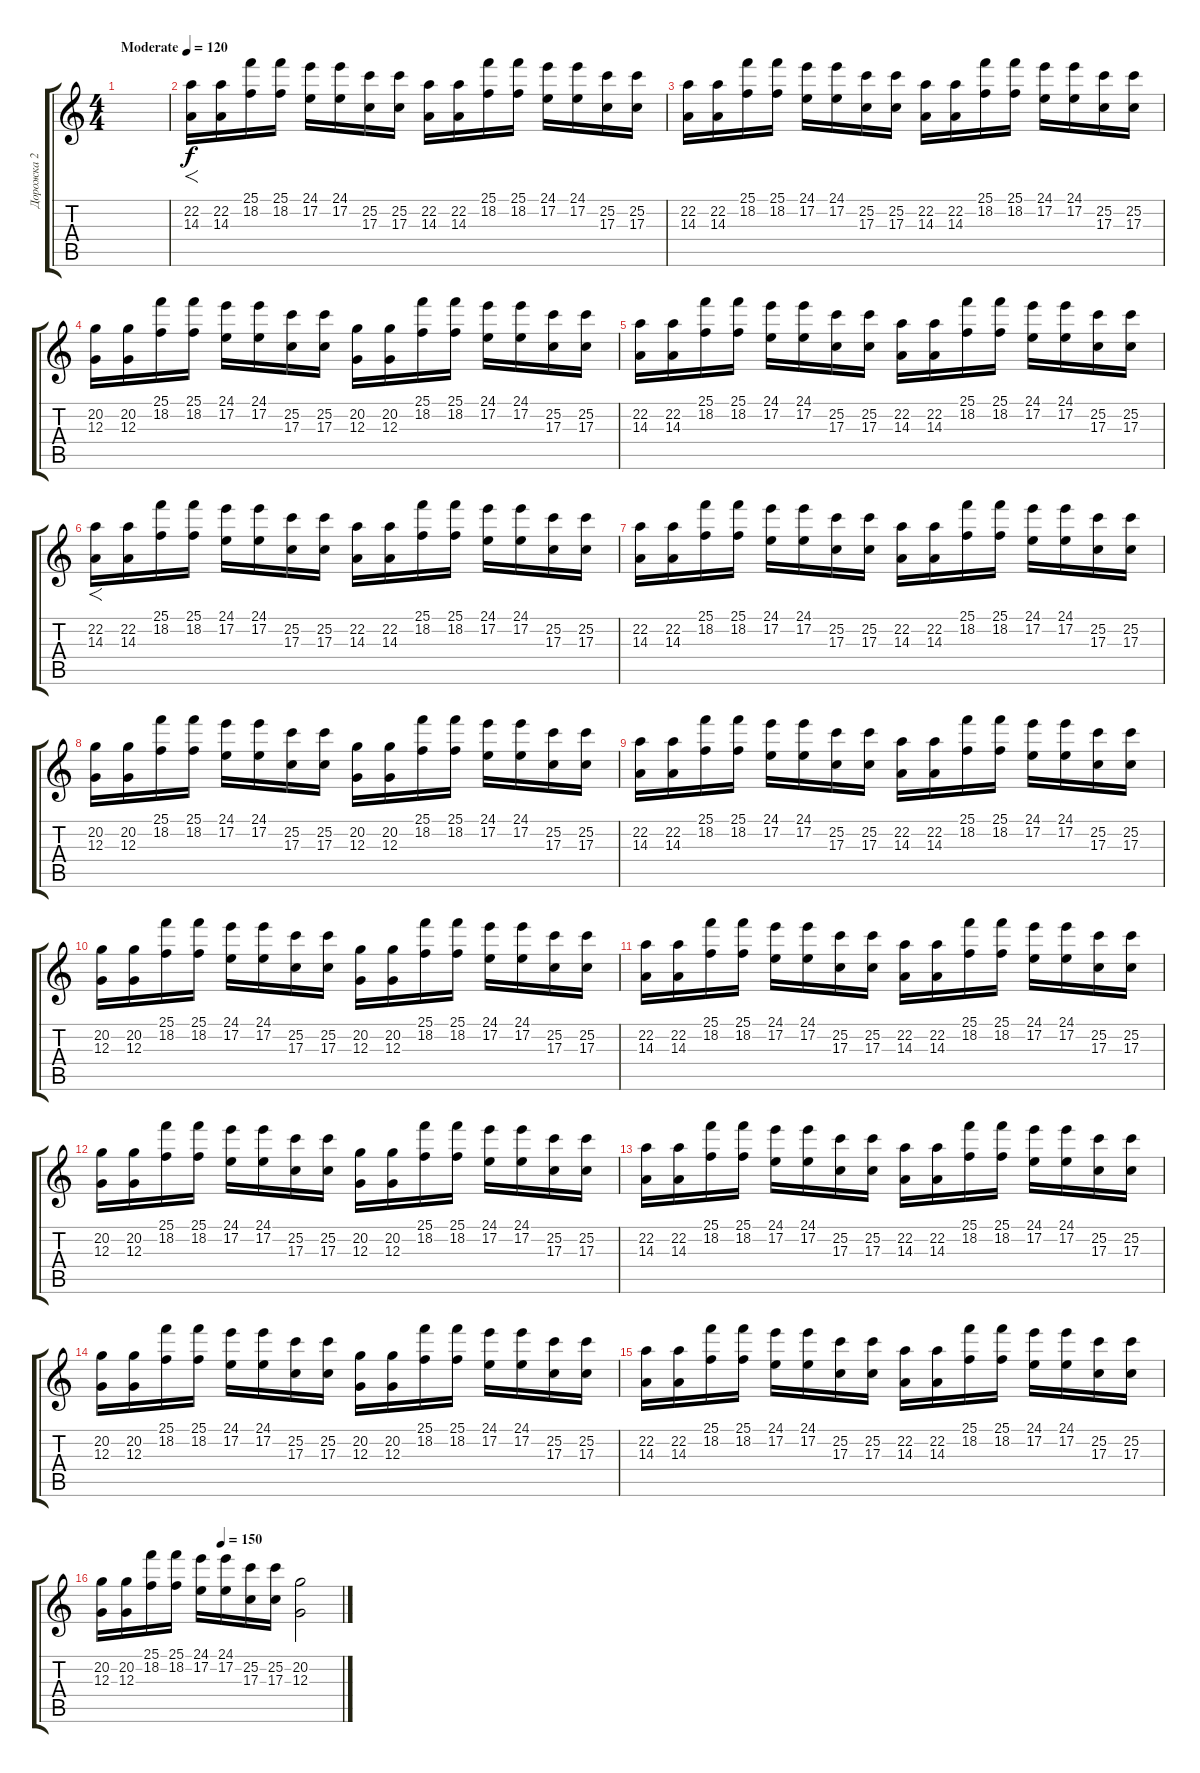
\track ("Дорожка 2" "Дорожка 2") {instrument pad1newage}
\staff {score tabs}
\tuning (E4 B3 G3 D3 A2 E2) {hide}
\ts (4 4)
\tempo (120 "Moderate")
\tempo 90
\tempo (120 "Moderate")
\clef g2
\ks c
|
(22.2 14.3).16{f volume 4} (22.2 14.3).16 (25.1 18.2).16 (25.1 18.2).16 (24.1 17.2).16 (24.1 17.2).16 (25.2 17.3).16 (25.2 17.3).16 (22.2 14.3).16 (22.2 14.3).16 (25.1 18.2).16 (25.1 18.2).16 (24.1 17.2).16 (24.1 17.2).16 (25.2 17.3).16 (25.2 17.3).16 |
(22.2 14.3).16{volume 6} (22.2 14.3).16 (25.1 18.2).16 (25.1 18.2).16 (24.1 17.2).16 (24.1 17.2).16 (25.2 17.3).16 (25.2 17.3).16 (22.2 14.3).16 (22.2 14.3).16 (25.1 18.2).16 (25.1 18.2).16 (24.1 17.2).16 (24.1 17.2).16 (25.2 17.3).16 (25.2 17.3).16 |
(20.2 12.3).16{volume 8} (20.2 12.3).16 (25.1 18.2).16 (25.1 18.2).16 (24.1 17.2).16 (24.1 17.2).16 (25.2 17.3).16 (25.2 17.3).16 (20.2 12.3).16 (20.2 12.3).16 (25.1 18.2).16 (25.1 18.2).16 (24.1 17.2).16 (24.1 17.2).16 (25.2 17.3).16 (25.2 17.3).16 |
(22.2 14.3).16{volume 10} (22.2 14.3).16 (25.1 18.2).16 (25.1 18.2).16 (24.1 17.2).16 (24.1 17.2).16 (25.2 17.3).16 (25.2 17.3).16 (22.2 14.3).16 (22.2 14.3).16 (25.1 18.2).16 (25.1 18.2).16 (24.1 17.2).16 (24.1 17.2).16 (25.2 17.3).16 (25.2 17.3).16 |
(22.2 14.3).16{f volume 12} (22.2 14.3).16 (25.1 18.2).16 (25.1 18.2).16 (24.1 17.2).16 (24.1 17.2).16 (25.2 17.3).16 (25.2 17.3).16 (22.2 14.3).16 (22.2 14.3).16 (25.1 18.2).16 (25.1 18.2).16 (24.1 17.2).16 (24.1 17.2).16 (25.2 17.3).16 (25.2 17.3).16 |
(22.2 14.3).16{volume 14} (22.2 14.3).16 (25.1 18.2).16 (25.1 18.2).16 (24.1 17.2).16 (24.1 17.2).16 (25.2 17.3).16 (25.2 17.3).16 (22.2 14.3).16 (22.2 14.3).16 (25.1 18.2).16 (25.1 18.2).16 (24.1 17.2).16 (24.1 17.2).16 (25.2 17.3).16 (25.2 17.3).16 |
(20.2 12.3).16{volume 14} (20.2 12.3).16 (25.1 18.2).16 (25.1 18.2).16 (24.1 17.2).16 (24.1 17.2).16 (25.2 17.3).16 (25.2 17.3).16 (20.2 12.3).16 (20.2 12.3).16 (25.1 18.2).16 (25.1 18.2).16 (24.1 17.2).16 (24.1 17.2).16 (25.2 17.3).16 (25.2 17.3).16 |
(22.2 14.3).16 (22.2 14.3).16 (25.1 18.2).16 (25.1 18.2).16 (24.1 17.2).16 (24.1 17.2).16 (25.2 17.3).16 (25.2 17.3).16 (22.2 14.3).16 (22.2 14.3).16 (25.1 18.2).16 (25.1 18.2).16 (24.1 17.2).16 (24.1 17.2).16 (25.2 17.3).16 (25.2 17.3).16 |
(20.2 12.3).16{volume 14} (20.2 12.3).16 (25.1 18.2).16 (25.1 18.2).16 (24.1 17.2).16 (24.1 17.2).16 (25.2 17.3).16 (25.2 17.3).16 (20.2 12.3).16 (20.2 12.3).16 (25.1 18.2).16 (25.1 18.2).16 (24.1 17.2).16 (24.1 17.2).16 (25.2 17.3).16 (25.2 17.3).16 |
(22.2 14.3).16 (22.2 14.3).16 (25.1 18.2).16 (25.1 18.2).16 (24.1 17.2).16 (24.1 17.2).16 (25.2 17.3).16 (25.2 17.3).16 (22.2 14.3).16 (22.2 14.3).16 (25.1 18.2).16 (25.1 18.2).16 (24.1 17.2).16 (24.1 17.2).16 (25.2 17.3).16 (25.2 17.3).16 |
(20.2 12.3).16{volume 14} (20.2 12.3).16 (25.1 18.2).16 (25.1 18.2).16 (24.1 17.2).16 (24.1 17.2).16 (25.2 17.3).16 (25.2 17.3).16 (20.2 12.3).16 (20.2 12.3).16 (25.1 18.2).16 (25.1 18.2).16 (24.1 17.2).16 (24.1 17.2).16 (25.2 17.3).16 (25.2 17.3).16 |
(22.2 14.3).16 (22.2 14.3).16 (25.1 18.2).16 (25.1 18.2).16 (24.1 17.2).16 (24.1 17.2).16 (25.2 17.3).16 (25.2 17.3).16 (22.2 14.3).16 (22.2 14.3).16 (25.1 18.2).16 (25.1 18.2).16 (24.1 17.2).16 (24.1 17.2).16 (25.2 17.3).16 (25.2 17.3).16 |
(20.2 12.3).16{volume 14} (20.2 12.3).16 (25.1 18.2).16 (25.1 18.2).16 (24.1 17.2).16 (24.1 17.2).16 (25.2 17.3).16 (25.2 17.3).16 (20.2 12.3).16 (20.2 12.3).16 (25.1 18.2).16 (25.1 18.2).16 (24.1 17.2).16 (24.1 17.2).16 (25.2 17.3).16 (25.2 17.3).16 |
(22.2 14.3).16 (22.2 14.3).16 (25.1 18.2).16 (25.1 18.2).16 (24.1 17.2).16 (24.1 17.2).16 (25.2 17.3).16 (25.2 17.3).16 (22.2 14.3).16 (22.2 14.3).16 (25.1 18.2).16 (25.1 18.2).16 (24.1 17.2).16 (24.1 17.2).16 (25.2 17.3).16 (25.2 17.3).16 |
\tempo (150 0.5)
(20.2 12.3).16{volume 14} (20.2 12.3).16 (25.1 18.2).16 (25.1 18.2).16 (24.1 17.2).16 (24.1 17.2).16 (25.2 17.3).16 (25.2 17.3).16 (20.2 12.3).2
